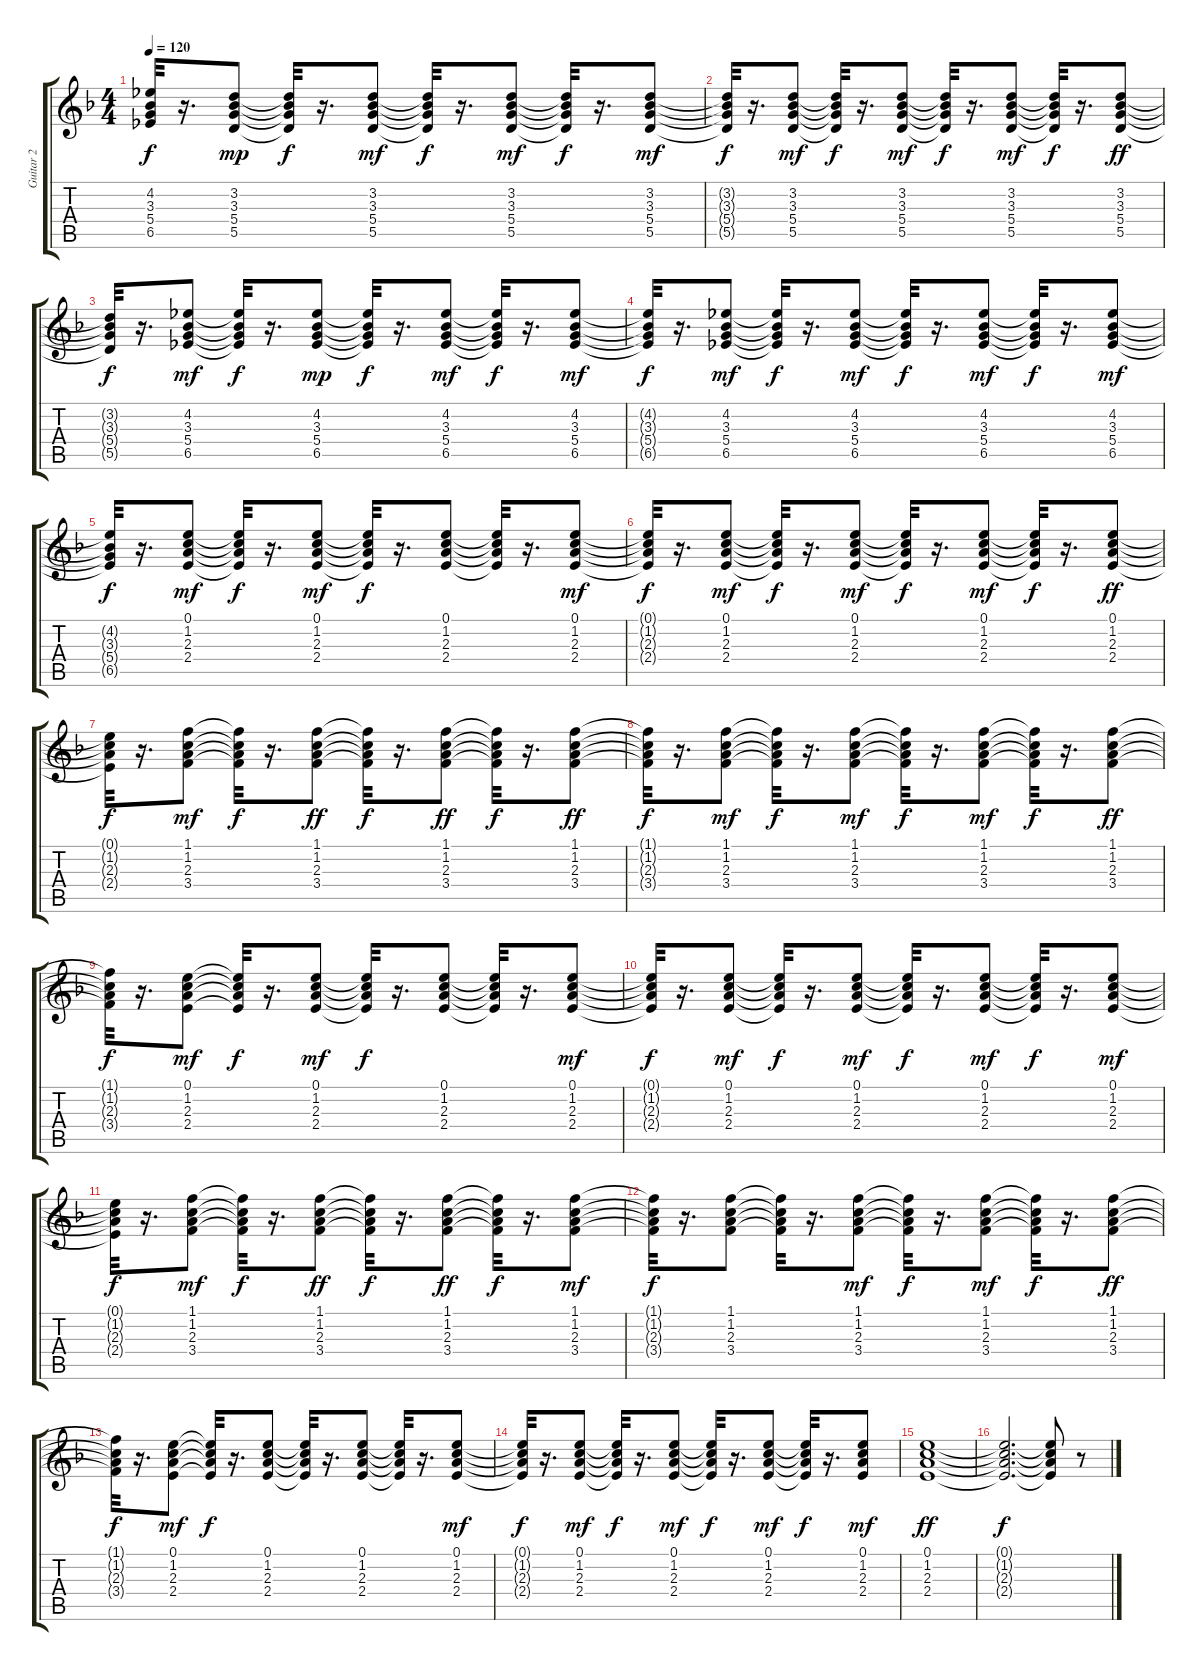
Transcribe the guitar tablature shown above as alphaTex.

\track ("Guitar 2" "Guitar 2") {instrument acousticguitarsteel}
\staff {score tabs}
\tuning (E4 B3 G3 D3 A2 E2) {hide}
\ts (4 4)
\tempo 120
\clef g2
\ks dminor
(4.2{t} 3.3{t} 5.4{t} 6.5{t}).32{dy f} r.16{d} (3.2 3.3 5.4 5.5).8{dy mp} (3.2{t} 3.3{t} 5.4{t} 5.5{t}).32{dy f} r.16{d} (3.2 3.3 5.4 5.5).8{dy mf} (3.2{t} 3.3{t} 5.4{t} 5.5{t}).32{dy f} r.16{d} (3.2 3.3 5.4 5.5).8{dy mf} (3.2{t} 3.3{t} 5.4{t} 5.5{t}).32{dy f} r.16{d} (3.2 3.3 5.4 5.5).8{dy mf} |
(3.2{t} 3.3{t} 5.4{t} 5.5{t}).32{dy f} r.16{d} (3.2 3.3 5.4 5.5).8{dy mf} (3.2{t} 3.3{t} 5.4{t} 5.5{t}).32{dy f} r.16{d} (3.2 3.3 5.4 5.5).8{dy mf} (3.2{t} 3.3{t} 5.4{t} 5.5{t}).32{dy f} r.16{d} (3.2 3.3 5.4 5.5).8{dy mf} (3.2{t} 3.3{t} 5.4{t} 5.5{t}).32{dy f} r.16{d} (3.2 3.3 5.4 5.5).8{dy ff} |
(3.2{t} 3.3{t} 5.4{t} 5.5{t}).32{dy f} r.16{d} (4.2 3.3 5.4 6.5).8{dy mf} (4.2{t} 3.3{t} 5.4{t} 6.5{t}).32{dy f} r.16{d} (4.2 3.3 5.4 6.5).8{dy mp} (4.2{t} 3.3{t} 5.4{t} 6.5{t}).32{dy f} r.16{d} (4.2 3.3 5.4 6.5).8{dy mf} (4.2{t} 3.3{t} 5.4{t} 6.5{t}).32{dy f} r.16{d} (4.2 3.3 5.4 6.5).8{dy mf} |
(4.2{t} 3.3{t} 5.4{t} 6.5{t}).32{dy f} r.16{d} (4.2 3.3 5.4 6.5).8{dy mf} (4.2{t} 3.3{t} 5.4{t} 6.5{t}).32{dy f} r.16{d} (4.2 3.3 5.4 6.5).8{dy mf} (4.2{t} 3.3{t} 5.4{t} 6.5{t}).32{dy f} r.16{d} (4.2 3.3 5.4 6.5).8{dy mf} (4.2{t} 3.3{t} 5.4{t} 6.5{t}).32{dy f} r.16{d} (4.2 3.3 5.4 6.5).8{dy mf} |
(4.2{t} 3.3{t} 5.4{t} 6.5{t}).32{dy f} r.16{d} (0.1 1.2 2.3 2.4).8{dy mf} (0.1{t} 1.2{t} 2.3{t} 2.4{t}).32{dy f} r.16{d} (0.1 1.2 2.3 2.4).8{dy mf} (0.1{t} 1.2{t} 2.3{t} 2.4{t}).32{dy f} r.16{d} (0.1 1.2 2.3 2.4).8 (0.1{t} 1.2{t} 2.3{t} 2.4{t}).32 r.16{d} (0.1 1.2 2.3 2.4).8{dy mf} |
(0.1{t} 1.2{t} 2.3{t} 2.4{t}).32{dy f} r.16{d} (0.1 1.2 2.3 2.4).8{dy mf} (0.1{t} 1.2{t} 2.3{t} 2.4{t}).32{dy f} r.16{d} (0.1 1.2 2.3 2.4).8{dy mf} (0.1{t} 1.2{t} 2.3{t} 2.4{t}).32{dy f} r.16{d} (0.1 1.2 2.3 2.4).8{dy mf} (0.1{t} 1.2{t} 2.3{t} 2.4{t}).32{dy f} r.16{d} (0.1 1.2 2.3 2.4).8{dy ff} |
(0.1{t} 1.2{t} 2.3{t} 2.4{t}).32{dy f} r.16{d} (1.1 1.2 2.3 3.4).8{dy mf} (1.1{t} 1.2{t} 2.3{t} 3.4{t}).32{dy f} r.16{d} (1.1 1.2 2.3 3.4).8{dy ff} (1.1{t} 1.2{t} 2.3{t} 3.4{t}).32{dy f} r.16{d} (1.1 1.2 2.3 3.4).8{dy ff} (1.1{t} 1.2{t} 2.3{t} 3.4{t}).32{dy f} r.16{d} (1.1 1.2 2.3 3.4).8{dy ff} |
(1.1{t} 1.2{t} 2.3{t} 3.4{t}).32{dy f} r.16{d} (1.1 1.2 2.3 3.4).8{dy mf} (1.1{t} 1.2{t} 2.3{t} 3.4{t}).32{dy f} r.16{d} (1.1 1.2 2.3 3.4).8{dy mf} (1.1{t} 1.2{t} 2.3{t} 3.4{t}).32{dy f} r.16{d} (1.1 1.2 2.3 3.4).8{dy mf} (1.1{t} 1.2{t} 2.3{t} 3.4{t}).32{dy f} r.16{d} (1.1 1.2 2.3 3.4).8{dy ff} |
(1.1{t} 1.2{t} 2.3{t} 3.4{t}).32{dy f} r.16{d} (0.1 1.2 2.3 2.4).8{dy mf} (0.1{t} 1.2{t} 2.3{t} 2.4{t}).32{dy f} r.16{d} (0.1 1.2 2.3 2.4).8{dy mf} (0.1{t} 1.2{t} 2.3{t} 2.4{t}).32{dy f} r.16{d} (0.1 1.2 2.3 2.4).8 (0.1{t} 1.2{t} 2.3{t} 2.4{t}).32 r.16{d} (0.1 1.2 2.3 2.4).8{dy mf} |
(0.1{t} 1.2{t} 2.3{t} 2.4{t}).32{dy f} r.16{d} (0.1 1.2 2.3 2.4).8{dy mf} (0.1{t} 1.2{t} 2.3{t} 2.4{t}).32{dy f} r.16{d} (0.1 1.2 2.3 2.4).8{dy mf} (0.1{t} 1.2{t} 2.3{t} 2.4{t}).32{dy f} r.16{d} (0.1 1.2 2.3 2.4).8{dy mf} (0.1{t} 1.2{t} 2.3{t} 2.4{t}).32{dy f} r.16{d} (0.1 1.2 2.3 2.4).8{dy mf} |
(0.1{t} 1.2{t} 2.3{t} 2.4{t}).32{dy f} r.16{d} (1.1 1.2 2.3 3.4).8{dy mf} (1.1{t} 1.2{t} 2.3{t} 3.4{t}).32{dy f} r.16{d} (1.1 1.2 2.3 3.4).8{dy ff} (1.1{t} 1.2{t} 2.3{t} 3.4{t}).32{dy f} r.16{d} (1.1 1.2 2.3 3.4).8{dy ff} (1.1{t} 1.2{t} 2.3{t} 3.4{t}).32{dy f} r.16{d} (1.1 1.2 2.3 3.4).8{dy mf} |
(1.1{t} 1.2{t} 2.3{t} 3.4{t}).32{dy f} r.16{d} (1.1 1.2 2.3 3.4).8 (1.1{t} 1.2{t} 2.3{t} 3.4{t}).32 r.16{d} (1.1 1.2 2.3 3.4).8{dy mf} (1.1{t} 1.2{t} 2.3{t} 3.4{t}).32{dy f} r.16{d} (1.1 1.2 2.3 3.4).8{dy mf} (1.1{t} 1.2{t} 2.3{t} 3.4{t}).32{dy f} r.16{d} (1.1 1.2 2.3 3.4).8{dy ff} |
(1.1{t} 1.2{t} 2.3{t} 3.4{t}).32{dy f} r.16{d} (0.1 1.2 2.3 2.4).8{dy mf} (0.1{t} 1.2{t} 2.3{t} 2.4{t}).32{dy f} r.16{d} (0.1 1.2 2.3 2.4).8 (0.1{t} 1.2{t} 2.3{t} 2.4{t}).32 r.16{d} (0.1 1.2 2.3 2.4).8 (0.1{t} 1.2{t} 2.3{t} 2.4{t}).32 r.16{d} (0.1 1.2 2.3 2.4).8{dy mf} |
(0.1{t} 1.2{t} 2.3{t} 2.4{t}).32{dy f} r.16{d} (0.1 1.2 2.3 2.4).8{dy mf} (0.1{t} 1.2{t} 2.3{t} 2.4{t}).32{dy f} r.16{d} (0.1 1.2 2.3 2.4).8{dy mf} (0.1{t} 1.2{t} 2.3{t} 2.4{t}).32{dy f} r.16{d} (0.1 1.2 2.3 2.4).8{dy mf} (0.1{t} 1.2{t} 2.3{t} 2.4{t}).32{dy f} r.16{d} (0.1 1.2 2.3 2.4).8{dy mf} |
(0.1 1.2 2.3 2.4).1{dy ff} |
(0.1{t} 1.2{t} 2.3{t} 2.4{t}).2{d dy f} (0.1{t} 1.2{t} 2.3{t} 2.4{t}).8 r.8
